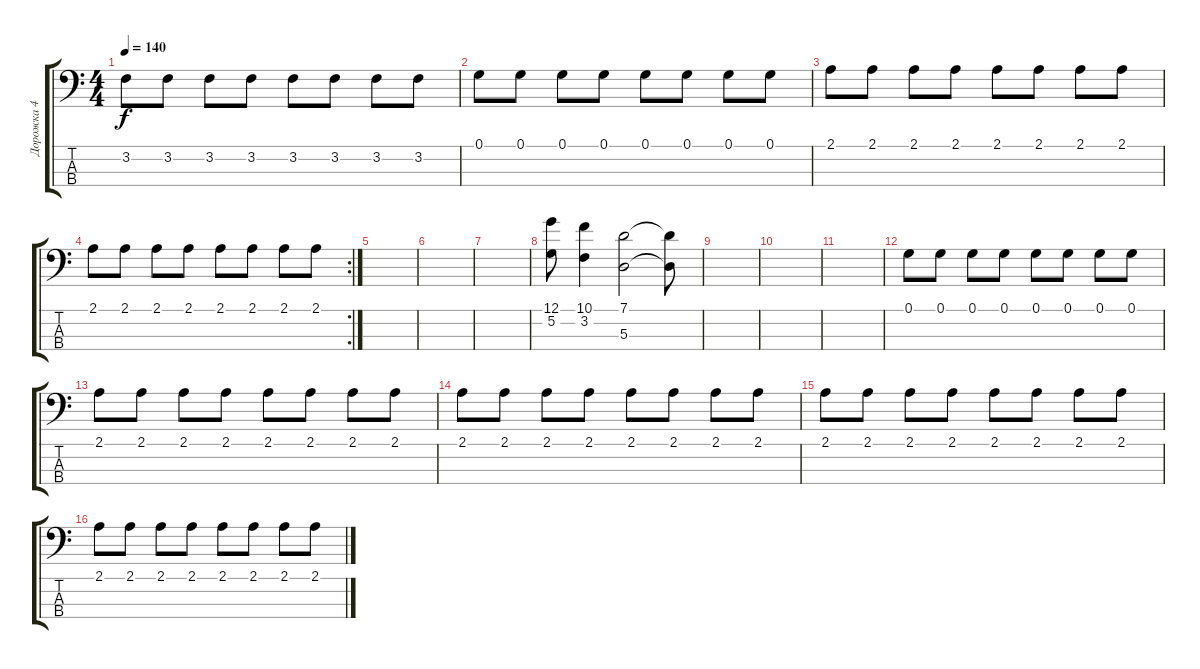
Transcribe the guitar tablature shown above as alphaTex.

\track ("Дорожка 4" "Дорожка 4") {instrument electricbassfinger}
\staff {score tabs}
\tuning (G2 D2 A1 E1) {hide}
\ts (4 4)
\tempo 140
\clef f4
\ks c
3.2.8{dy f} 3.2.8 3.2.8 3.2.8 3.2.8 3.2.8 3.2.8 3.2.8 |
0.1.8 0.1.8 0.1.8 0.1.8 0.1.8 0.1.8 0.1.8 0.1.8 |
2.1.8 2.1.8 2.1.8 2.1.8 2.1.8 2.1.8 2.1.8 2.1.8 |
\rc 2
2.1.8 2.1.8 2.1.8 2.1.8 2.1.8 2.1.8 2.1.8 2.1.8 |
|
|
|
(12.1 5.2).8 (10.1 3.2).4 (7.1 5.3).2 (7.1{t} 5.3{t}).8 |
|
|
|
0.1.8 0.1.8 0.1.8 0.1.8 0.1.8 0.1.8 0.1.8 0.1.8 |
2.1.8 2.1.8 2.1.8 2.1.8 2.1.8 2.1.8 2.1.8 2.1.8 |
2.1.8 2.1.8 2.1.8 2.1.8 2.1.8 2.1.8 2.1.8 2.1.8 |
2.1.8 2.1.8 2.1.8 2.1.8 2.1.8 2.1.8 2.1.8 2.1.8 |
2.1.8 2.1.8 2.1.8 2.1.8 2.1.8 2.1.8 2.1.8 2.1.8
